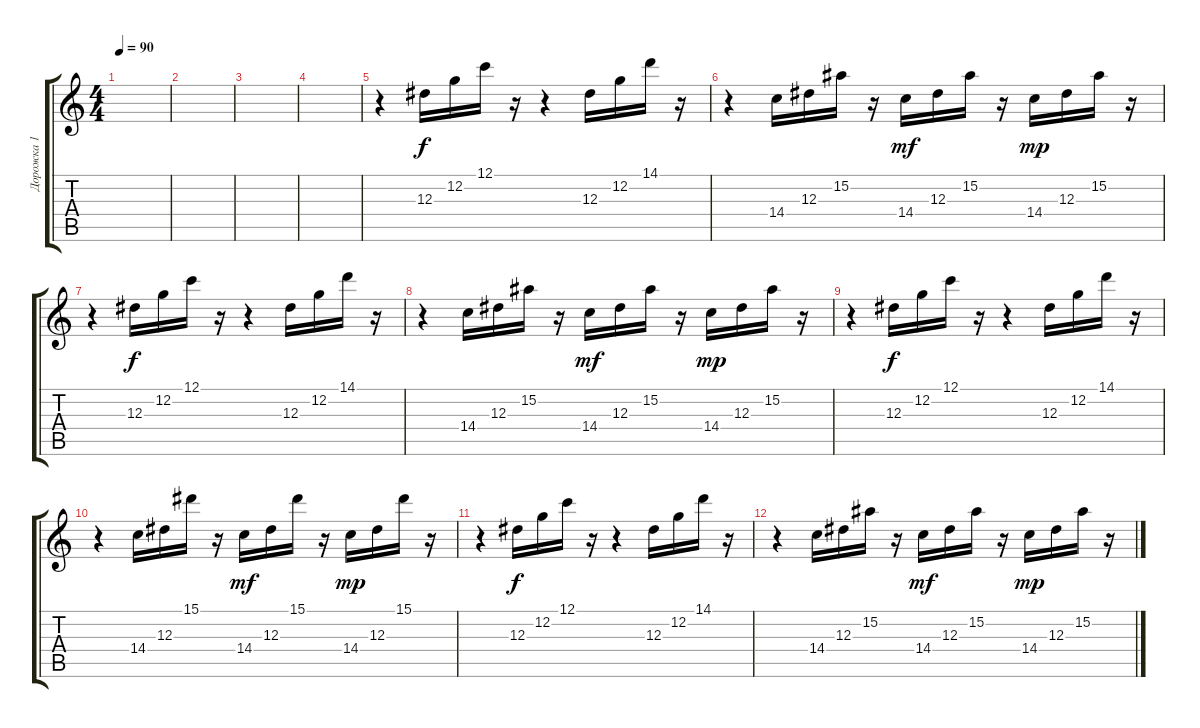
\track ("Дорожка 1 rev." "Дорожка 1 ") {instrument electricguitarjazz}
\staff {score tabs}
\tuning (C4 G3 Eb3 Bb2 F2 C2) {hide}
\ts (4 4)
\tempo 90
\clef g2
\ks c
|
|
|
|
r.4 12.3.16 12.2.16 12.1.16 r.16 r.4 12.3.16 12.2.16 14.1.16 r.16 |
r.4 14.4.16 12.3.16 15.2.16 r.16 14.4.16{dy mf} 12.3.16 15.2.16 r.16 14.4.16{dy mp} 12.3.16 15.2.16 r.16 |
r.4 12.3.16{dy f} 12.2.16 12.1.16 r.16 r.4 12.3.16 12.2.16 14.1.16 r.16 |
r.4 14.4.16 12.3.16 15.2.16 r.16 14.4.16{dy mf} 12.3.16 15.2.16 r.16 14.4.16{dy mp} 12.3.16 15.2.16 r.16 |
r.4 12.3.16{dy f} 12.2.16 12.1.16 r.16 r.4 12.3.16 12.2.16 14.1.16 r.16 |
r.4 14.4.16 12.3.16 15.1.16 r.16 14.4.16{dy mf} 12.3.16 15.1.16 r.16 14.4.16{dy mp} 12.3.16 15.1.16 r.16 |
r.4 12.3.16{dy f} 12.2.16 12.1.16 r.16 r.4 12.3.16 12.2.16 14.1.16 r.16 |
r.4 14.4.16 12.3.16 15.2.16 r.16 14.4.16{dy mf} 12.3.16 15.2.16 r.16 14.4.16{dy mp} 12.3.16 15.2.16 r.16
